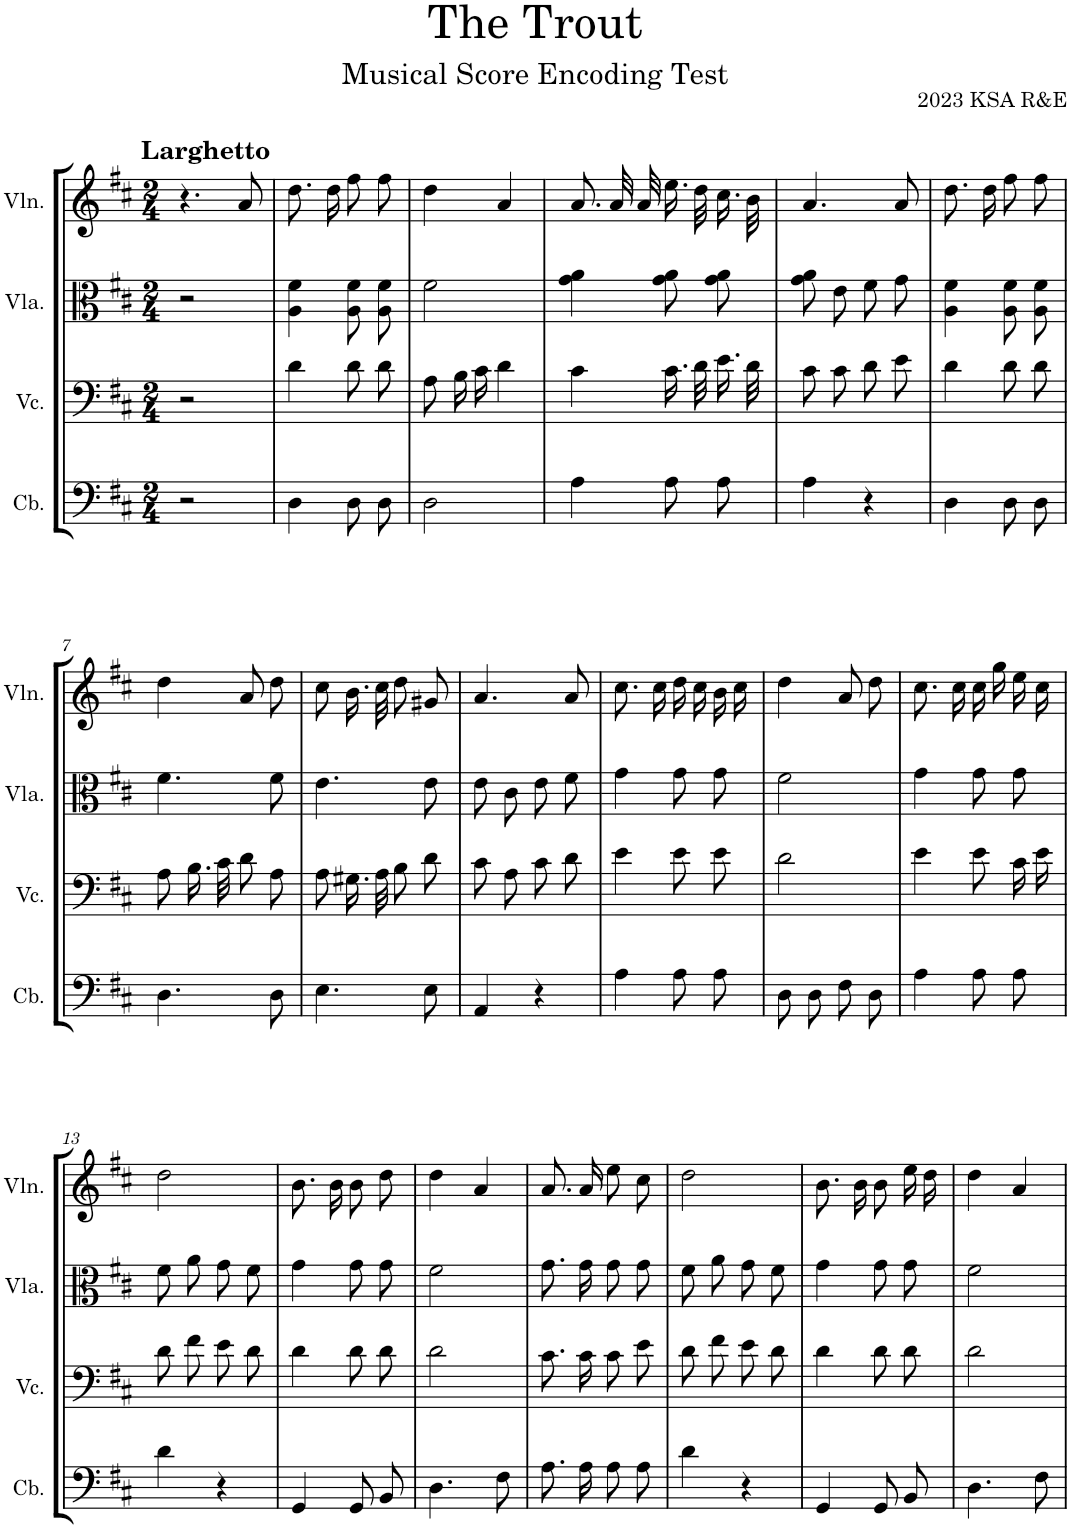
**kern	**kern	**kern	**kern
*part4	*part3	*part2	*part1
*staff4	*staff3	*staff2	*staff1
*I"Cb.	*I"Vc.	*I"Vla.	*I"Vln.
*I'Cb.	*I'Vc.	*I'Vla.	*I'Vln.
*clefF4	*clefF4	*clefC3	*clefG2
*Trd7c12	*	*	*
*k[f#c#]	*k[f#c#]	*k[f#c#]	*k[f#c#]
*M2/4	*M2/4	*M2/4	*M2/4
=1	=1	=1	=1
!	!	!	!LO:TX:a:B:t=Larghetto
2r	2r	2r	4.r
.	.	.	8a/
=2	=2	=2	=2
4D\	4d\	4A\ 4f#\	8.dd\L
.	.	.	16dd\Jk
8D\L	8d\L	8A\ 8f#\L	8ff#\L
8D\J	8d\J	8A\ 8f#\J	8ff#\J
=3	=3	=3	=3
2D\	8A\L	2f#\	4dd\
.	16B\L	.	.
.	16c#\JJ	.	.
.	4d\	.	4a/
=4	=4	=4	=4
4A\	4c#\	4g\ 4a\	8.a/L
.	.	.	32a/LL
.	.	.	32a/JJJ
8A\L	16.c#\LL	8g\ 8a\L	16.ee\LL
.	32d\Jk	.	32dd\Jk
8A\J	16.e\L	8g\ 8a\J	16.cc#\L
.	32d\JJk	.	32b\JJk
=5	=5	=5	=5
4A\	8c#\L	8g\ 8a\L	4.a/
.	8c#\J	8e\J	.
4r	8d\L	8f#\L	.
.	8e\J	8g\J	8a/
=6	=6	=6	=6
4D\	4d\	4A\ 4f#\	8.dd\L
.	.	.	16dd\Jk
8D\L	8d\L	8A\ 8f#\L	8ff#\L
8D\J	8d\J	8A\ 8f#\J	8ff#\J
!!LO:LB:g=z
=7	=7	=7	=7
4.D\	8A\L	4.f#\	4dd\
.	16.B\L	.	.
.	32c#\JJk	.	.
.	8d\L	.	8a\L
8D\	8A\J	8f#\	8dd\J
=8	=8	=8	=8
4.E\	8A\L	4.e\	8cc#\L
.	16.G#X\L	.	16.b\L
.	32A\JJk	.	32cc#\JJk
.	8B\L	.	8dd\L
8E\	8d\J	8e\	8g#X\J
=9	=9	=9	=9
4AA/	8c#\L	8e\L	4.a/
.	8A\J	8c#\J	.
4r	8c#\L	8e\L	.
.	8d\J	8f#\J	8a/
=10	=10	=10	=10
4A\	4e\	4g\	8.cc#\L
.	.	.	16cc#\Jk
8A\L	8e\L	8g\L	16dd\LL
.	.	.	16cc#\J
8A\J	8e\J	8g\J	16b\L
.	.	.	16cc#\JJ
=11	=11	=11	=11
8D\L	2d\	2f#\	4dd\
8D\J	.	.	.
8F#\L	.	.	8a\L
8D\J	.	.	8dd\J
=12	=12	=12	=12
4A\	4e\	4g\	8.cc#\L
.	.	.	16cc#\Jk
8A\L	8e\L	8g\L	16cc#\LL
.	.	.	16gg\J
8A\J	16c#\L	8g\J	16ee\L
.	16e\JJ	.	16cc#\JJ
!!LO:LB:g=z
=13	=13	=13	=13
4d\	8d\L	8f#\L	2dd\
.	8f#\J	8a\J	.
4r	8e\L	8g\L	.
.	8d\J	8f#\J	.
=14	=14	=14	=14
4GG/	4d\	4g\	8.b\L
.	.	.	16b\Jk
8GG/L	8d\L	8g\L	8b\L
8BB/J	8d\J	8g\J	8dd\J
=15	=15	=15	=15
4.D\	2d\	2f#\	4dd\
.	.	.	4a/
8F#\	.	.	.
=16	=16	=16	=16
8.A\L	8.c#\L	8.g\L	8.a/L
16A\Jk	16c#\Jk	16g\Jk	16a/Jk
8A\L	8c#\L	8g\L	8ee\L
8A\J	8e\J	8g\J	8cc#\J
=17	=17	=17	=17
4d\	8d\L	8f#\L	2dd\
.	8f#\J	8a\J	.
4r	8e\L	8g\L	.
.	8d\J	8f#\J	.
=18	=18	=18	=18
4GG/	4d\	4g\	8.b\L
.	.	.	16b\Jk
8GG/L	8d\L	8g\L	8b\L
8BB/J	8d\J	8g\J	16ee\L
.	.	.	16dd\JJ
=19	=19	=19	=19
4.D\	2d\	2f#\	4dd\
.	.	.	4a/
8F#\	.	.	.
=	=	=	=
*-	*-	*-	*-
